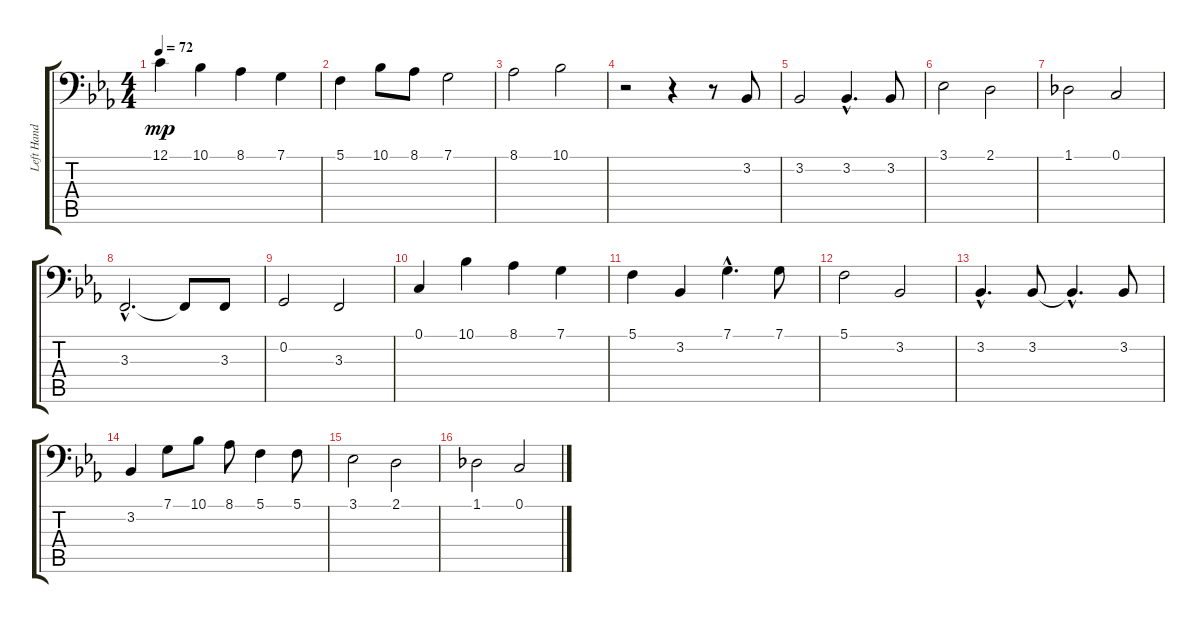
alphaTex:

\track ("Left Hand" "Left Hand") {instrument brightacousticpiano}
\staff {score tabs}
\tuning (C3 G2 D2 A1 E1 B0) {hide}
\ts (4 4)
\tempo 72
\clef f4
\ks eb
12.1.4{dy mp instrument brightacousticpiano} 10.1.4 8.1.4 7.1.4 |
5.1.4 10.1.8 8.1.8 7.1.2 |
8.1.2 10.1.2 |
r.2 r.4 r.8 3.2.8 |
3.2.2 3.2{hac}.4{d} 3.2.8 |
3.1.2 2.1.2 |
1.1.2 0.1.2 |
3.3{hac}.2{d} 3.3{t}.8 3.3.8 |
0.2.2 3.3.2 |
0.1.4 10.1.4 8.1.4 7.1.4 |
5.1.4 3.2.4 7.1{hac}.4{d} 7.1.8 |
5.1.2 3.2.2 |
3.2{hac}.4{d} 3.2.8 3.2{hac t}.4{d} 3.2.8 |
3.2.4 7.1.8 10.1.8 8.1.8 5.1.4 5.1.8 |
3.1.2 2.1.2 |
1.1.2 0.1.2
